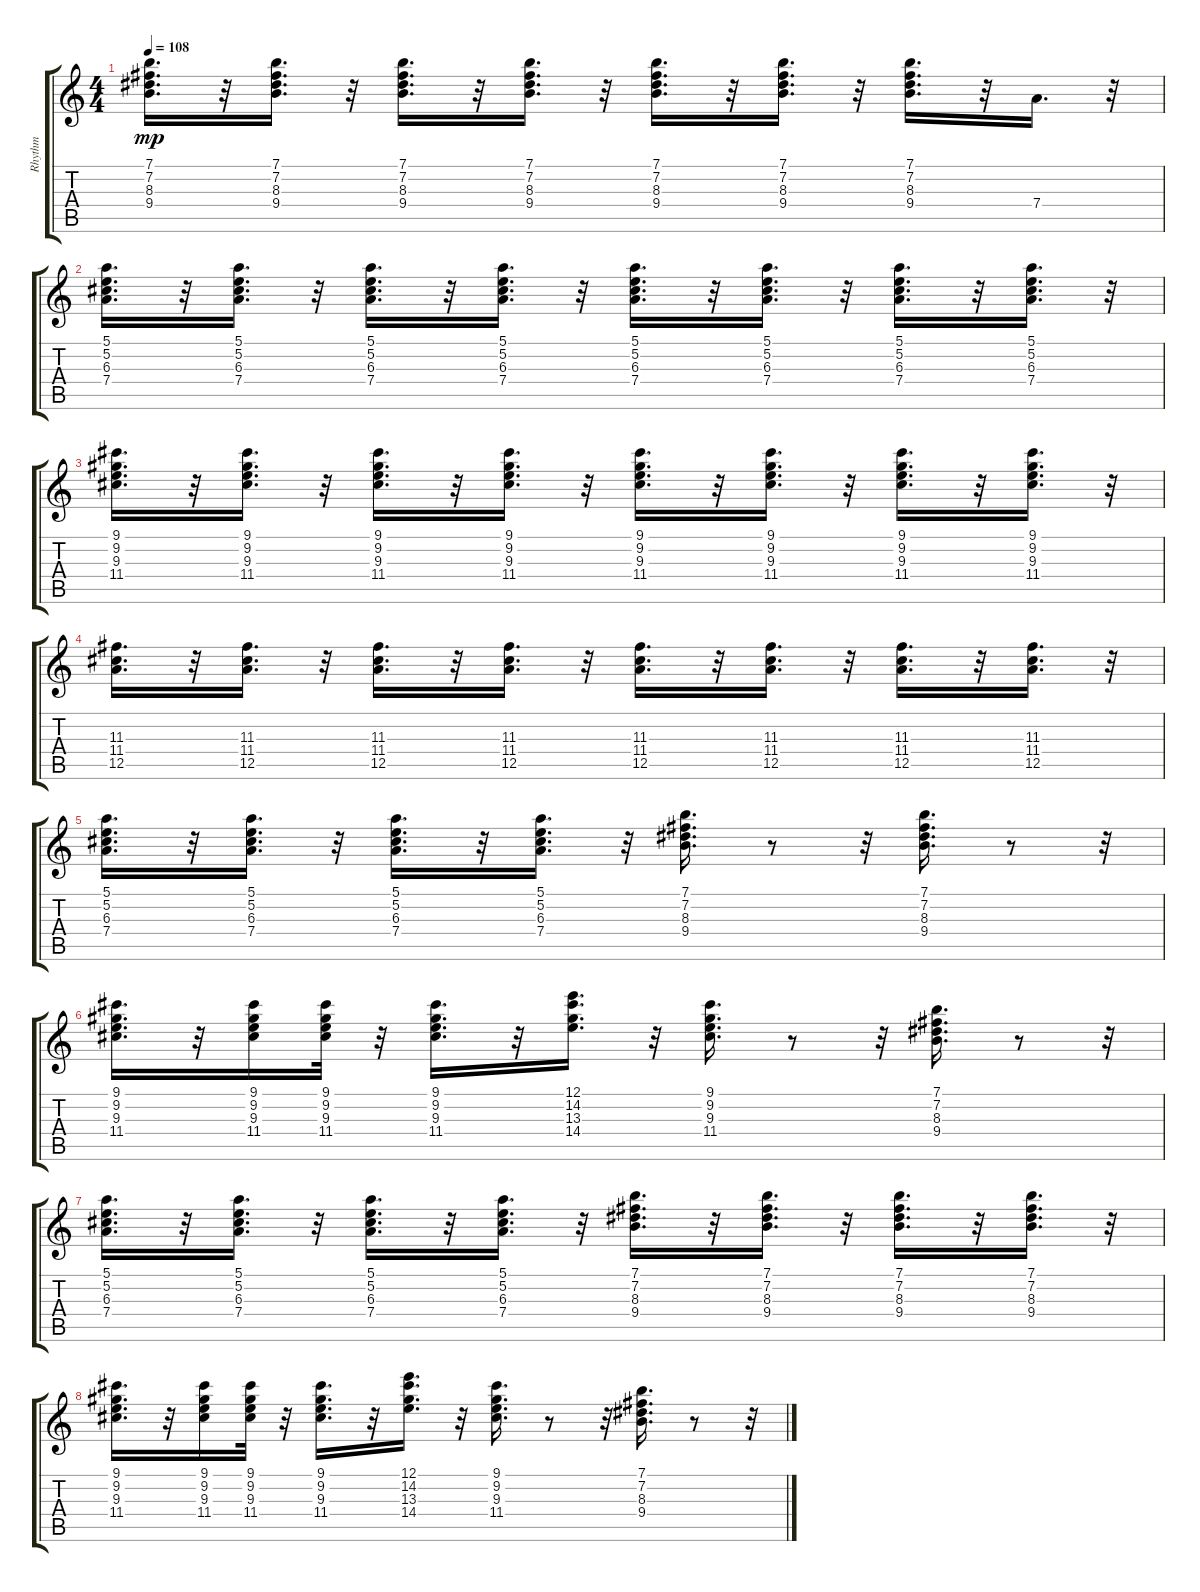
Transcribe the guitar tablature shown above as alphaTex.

\track ("Rhythm     " "Rhythm    ") {instrument electricguitarmuted}
\staff {score tabs}
\tuning (E4 B3 G3 D3 A2 E2) {hide}
\ts (4 4)
\tempo 108
\clef g2
\ks c
(7.1 7.2 8.3 9.4).16{d dy mp} r.32 (7.1 7.2 8.3 9.4).16{d} r.32 (7.1 7.2 8.3 9.4).16{d} r.32 (7.1 7.2 8.3 9.4).16{d} r.32 (7.1 7.2 8.3 9.4).16{d} r.32 (7.1 7.2 8.3 9.4).16{d} r.32 (7.1 7.2 8.3 9.4).16{d} r.32 7.4.16{d} r.32 |
(5.1 5.2 6.3 7.4).16{d} r.32 (5.1 5.2 6.3 7.4).16{d} r.32 (5.1 5.2 6.3 7.4).16{d} r.32 (5.1 5.2 6.3 7.4).16{d} r.32 (5.1 5.2 6.3 7.4).16{d} r.32 (5.1 5.2 6.3 7.4).16{d} r.32 (5.1 5.2 6.3 7.4).16{d} r.32 (5.1 5.2 6.3 7.4).16{d} r.32 |
(9.1 9.2 9.3 11.4).16{d} r.32 (9.1 9.2 9.3 11.4).16{d} r.32 (9.1 9.2 9.3 11.4).16{d} r.32 (9.1 9.2 9.3 11.4).16{d} r.32 (9.1 9.2 9.3 11.4).16{d} r.32 (9.1 9.2 9.3 11.4).16{d} r.32 (9.1 9.2 9.3 11.4).16{d} r.32 (9.1 9.2 9.3 11.4).16{d} r.32 |
(11.3 11.4 12.5).16{d} r.32 (11.3 11.4 12.5).16{d} r.32 (11.3 11.4 12.5).16{d} r.32 (11.3 11.4 12.5).16{d} r.32 (11.3 11.4 12.5).16{d} r.32 (11.3 11.4 12.5).16{d} r.32 (11.3 11.4 12.5).16{d} r.32 (11.3 11.4 12.5).16{d} r.32 |
(5.1 5.2 6.3 7.4).16{d} r.32 (5.1 5.2 6.3 7.4).16{d} r.32 (5.1 5.2 6.3 7.4).16{d} r.32 (5.1 5.2 6.3 7.4).16{d} r.32 (7.1 7.2 8.3 9.4).16{d} r.8 r.32 (7.1 7.2 8.3 9.4).16{d} r.8 r.32 |
(9.1 9.2 9.3 11.4).16{d} r.32 (9.1 9.2 9.3 11.4).16 (9.1 9.2 9.3 11.4).32 r.32 (9.1 9.2 9.3 11.4).16{d} r.32 (12.1 14.2 13.3 14.4).16{d} r.32 (9.1 9.2 9.3 11.4).16{d} r.8 r.32 (7.1 7.2 8.3 9.4).16{d} r.8 r.32 |
(5.1 5.2 6.3 7.4).16{d} r.32 (5.1 5.2 6.3 7.4).16{d} r.32 (5.1 5.2 6.3 7.4).16{d} r.32 (5.1 5.2 6.3 7.4).16{d} r.32 (7.1 7.2 8.3 9.4).16{d} r.32 (7.1 7.2 8.3 9.4).16{d} r.32 (7.1 7.2 8.3 9.4).16{d} r.32 (7.1 7.2 8.3 9.4).16{d} r.32 |
(9.1 9.2 9.3 11.4).16{d} r.32 (9.1 9.2 9.3 11.4).16 (9.1 9.2 9.3 11.4).32 r.32 (9.1 9.2 9.3 11.4).16{d} r.32 (12.1 14.2 13.3 14.4).16{d} r.32 (9.1 9.2 9.3 11.4).16{d} r.8 r.32 (7.1 7.2 8.3 9.4).16{d} r.8 r.32
